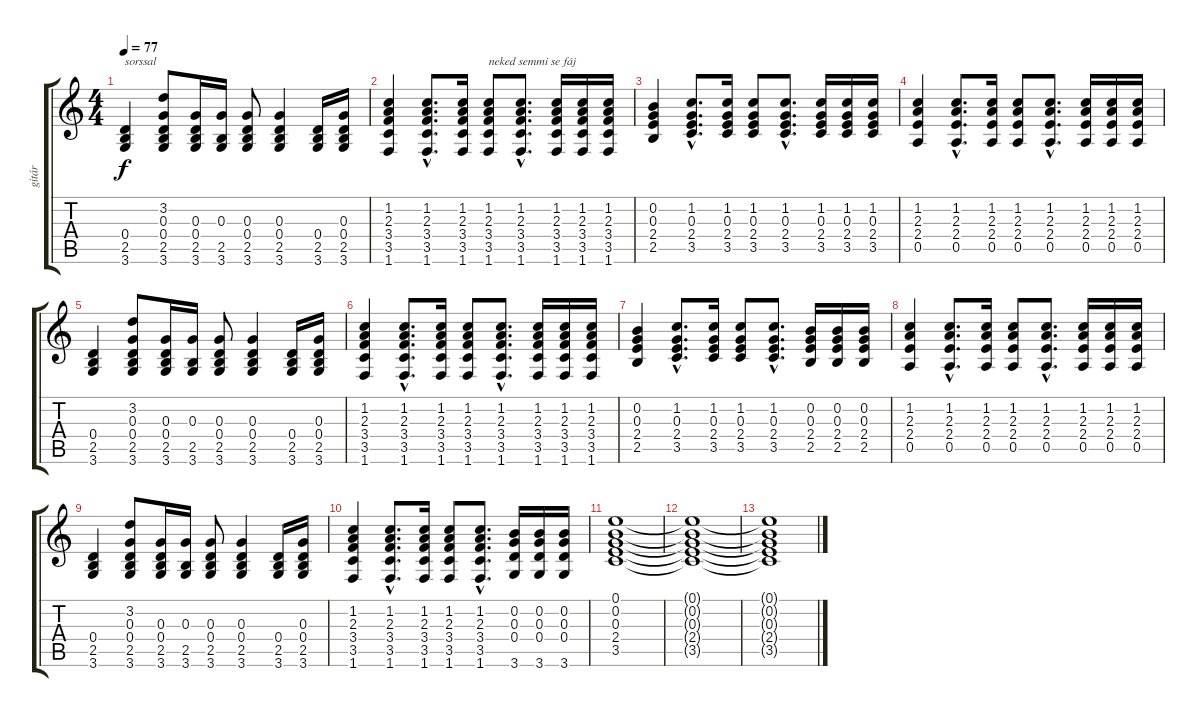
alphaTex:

\track ("gitár" "gitár") {instrument acousticguitarsteel}
\staff {score tabs}
\tuning (E4 B3 G3 D3 A2 E2) {hide}
\ts (4 4)
\tempo 77
\clef g2
\ks c
(0.4 2.5 3.6).4{txt "sorssal" dy f} (3.2 0.3 0.4 2.5 3.6).8 (0.3 0.4 2.5 3.6).16 (0.3 2.5 3.6).16 (0.3 0.4 2.5 3.6).8 (0.3 0.4 2.5 3.6).4 (0.4 2.5 3.6).16 (0.3 0.4 2.5 3.6).16 |
(1.2 2.3 3.4 3.5 1.6).4 (1.2{hac} 2.3{hac} 3.4{hac} 3.5{hac} 1.6{hac}).8{d} (1.2 2.3 3.4 3.5 1.6).16 (1.2 2.3 3.4 3.5 1.6).8{txt "neked semmi se fáj"} (1.2{hac} 2.3{hac} 3.4{hac} 3.5{hac} 1.6{hac}).8{d} (1.2 2.3 3.4 3.5 1.6).16 (1.2 2.3 3.4 3.5 1.6).16 (1.2 2.3 3.4 3.5 1.6).16 |
(0.2 0.3 2.4 2.5).4 (1.2{hac} 0.3{hac} 2.4{hac} 3.5{hac}).8{d} (1.2 0.3 2.4 3.5).16 (1.2 0.3 2.4 3.5).8 (1.2{hac} 0.3{hac} 2.4{hac} 3.5{hac}).8{d} (1.2 0.3 2.4 3.5).16 (1.2 0.3 2.4 3.5).16 (1.2 0.3 2.4 3.5).16 |
(1.2 2.3 2.4 0.5).4 (1.2{hac} 2.3{hac} 2.4{hac} 0.5{hac}).8{d} (1.2 2.3 2.4 0.5).16 (1.2 2.3 2.4 0.5).8 (1.2{hac} 2.3{hac} 2.4{hac} 0.5{hac}).8{d} (1.2 2.3 2.4 0.5).16 (1.2 2.3 2.4 0.5).16 (1.2 2.3 2.4 0.5).16 |
(0.4 2.5 3.6).4 (3.2 0.3 0.4 2.5 3.6).8 (0.3 0.4 2.5 3.6).16 (0.3 2.5 3.6).16 (0.3 0.4 2.5 3.6).8 (0.3 0.4 2.5 3.6).4 (0.4 2.5 3.6).16 (0.3 0.4 2.5 3.6).16 |
(1.2 2.3 3.4 3.5 1.6).4 (1.2{hac} 2.3{hac} 3.4{hac} 3.5{hac} 1.6{hac}).8{d} (1.2 2.3 3.4 3.5 1.6).16 (1.2 2.3 3.4 3.5 1.6).8 (1.2{hac} 2.3{hac} 3.4{hac} 3.5{hac} 1.6{hac}).8{d} (1.2 2.3 3.4 3.5 1.6).16 (1.2 2.3 3.4 3.5 1.6).16 (1.2 2.3 3.4 3.5 1.6).16 |
(0.2 0.3 2.4 2.5).4 (1.2{hac} 0.3{hac} 2.4{hac} 3.5{hac}).8{d} (1.2 0.3 2.4 3.5).16 (1.2 0.3 2.4 3.5).8 (1.2{hac} 0.3{hac} 2.4{hac} 3.5{hac}).8{d} (0.2 0.3 2.4 2.5).16 (0.2 0.3 2.4 2.5).16 (0.2 0.3 2.4 2.5).16 |
(1.2 2.3 2.4 0.5).4 (1.2{hac} 2.3{hac} 2.4{hac} 0.5{hac}).8{d} (1.2 2.3 2.4 0.5).16 (1.2 2.3 2.4 0.5).8 (1.2{hac} 2.3{hac} 2.4{hac} 0.5{hac}).8{d} (1.2 2.3 2.4 0.5).16 (1.2 2.3 2.4 0.5).16 (1.2 2.3 2.4 0.5).16 |
(0.4 2.5 3.6).4 (3.2 0.3 0.4 2.5 3.6).8 (0.3 0.4 2.5 3.6).16 (0.3 2.5 3.6).16 (0.3 0.4 2.5 3.6).8 (0.3 0.4 2.5 3.6).4 (0.4 2.5 3.6).16 (0.3 0.4 2.5 3.6).16 |
(1.2 2.3 3.4 3.5 1.6).4 (1.2{hac} 2.3{hac} 3.4{hac} 3.5{hac} 1.6{hac}).8{d} (1.2 2.3 3.4 3.5 1.6).16 (1.2 2.3 3.4 3.5 1.6).8 (1.2{hac} 2.3{hac} 3.4{hac} 3.5{hac} 1.6{hac}).8{d} (0.2 0.3 0.4 3.6).16 (0.2 0.3 0.4 3.6).16 (0.2 0.3 0.4 3.6).16 |
(0.1 0.2 0.3 2.4 3.5).1 |
(0.1{t} 0.2{t} 0.3{t} 2.4{t} 3.5{t}).1 |
(0.1{t} 0.2{t} 0.3{t} 2.4{t} 3.5{t}).1
